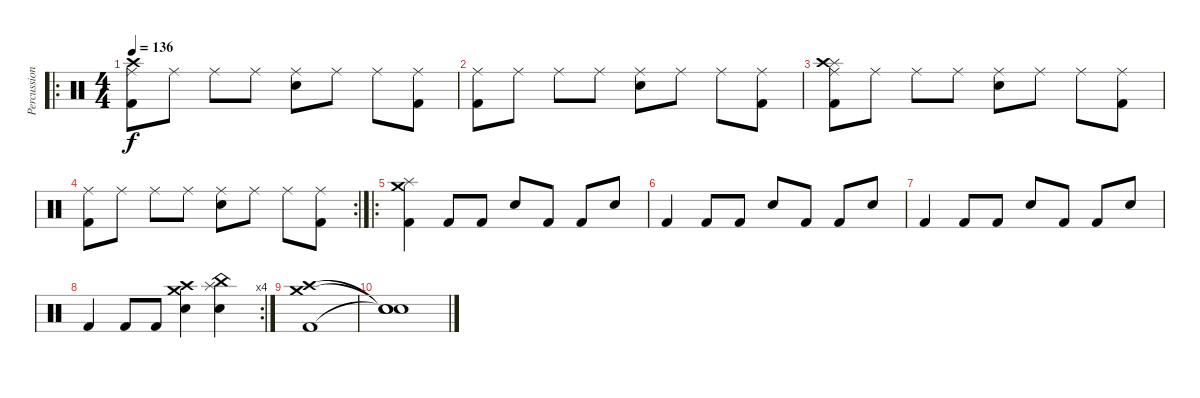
\track ("Percussion" "Percussion") {instrument percussion}
\staff {score}
\articulation defaults
\ro
\ts (4 4)
\tempo 136
\clef neutral
\ks c
("Crash high (hit)" "Ride (middle)" "Kick (hit) 2").8{dy f} "Ride (middle)".8 "Ride (middle)".8 "Ride (middle)".8 ("Ride (middle)" "Electric Snare (hit)").8 "Ride (middle)".8 "Ride (middle)".8 ("Ride (middle)" "Kick (hit) 2").8 |
("Ride (middle)" "Kick (hit) 2").8 "Ride (middle)".8 "Ride (middle)".8 "Ride (middle)".8 ("Ride (middle)" "Electric Snare (hit)").8 "Ride (middle)".8 "Ride (middle)".8 ("Ride (middle)" "Kick (hit) 2").8 |
("Splash (hit)" "Crash high (hit)" "Ride (middle)" "Kick (hit) 2").8 "Ride (middle)".8 "Ride (middle)".8 "Ride (middle)".8 ("Ride (middle)" "Electric Snare (hit)").8 "Ride (middle)".8 "Ride (middle)".8 ("Ride (middle)" "Kick (hit) 2").8 |
\rc 2
("Ride (middle)" "Kick (hit) 2").8 "Ride (middle)".8 "Ride (middle)".8 "Ride (middle)".8 ("Ride (middle)" "Electric Snare (hit)").8 "Ride (middle)".8 "Ride (middle)".8 ("Ride (middle)" "Kick (hit) 2").8 |
\ro
("Crash medium (hit)" "Splash (hit)" "Kick (hit) 2").4 "Kick (hit) 2".8 "Kick (hit) 2".8 "Electric Snare (hit)".8 "Kick (hit) 2".8 "Kick (hit) 2".8 "Electric Snare (hit)".8 |
"Kick (hit) 2".4 "Kick (hit) 2".8 "Kick (hit) 2".8 "Electric Snare (hit)".8 "Kick (hit) 2".8 "Kick (hit) 2".8 "Electric Snare (hit)".8 |
"Kick (hit) 2".4 "Kick (hit) 2".8 "Kick (hit) 2".8 "Electric Snare (hit)".8 "Kick (hit) 2".8 "Kick (hit) 2".8 "Electric Snare (hit)".8 |
\rc 4 "Kick (hit) 2".4 "Kick (hit) 2".8 "Kick (hit) 2".8
("Crash high (hit)" "Crash medium (hit)" "Electric Snare (hit)").4 ("China (hit)" "Splash (hit)" "Electric Snare (hit)").4 |
("Crash medium (hit)" "Crash high (hit)" "Kick (hit) 2").1 |
("Snare (hit)"{t} "Snare (hit)"{t} "Snare (hit)"{t}).1
